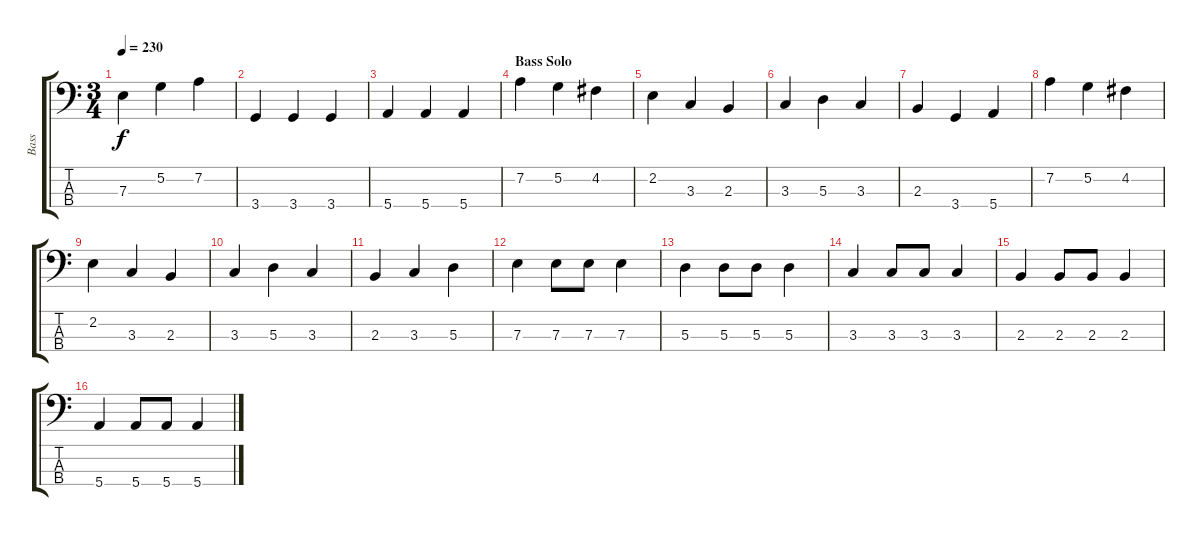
\track ("Bass" "Bass") {instrument acousticbass}
\staff {score tabs}
\tuning (G2 D2 A1 E1) {hide}
\ts (3 4)
\tempo 230
\clef f4
\ks c
7.3.4{dy f} 5.2.4 7.2.4 |
3.4.4 3.4.4 3.4.4 |
5.4.4 5.4.4 5.4.4 |
\section ("" "Bass Solo")
7.2.4 5.2.4 4.2.4 |
2.2.4 3.3.4 2.3.4 |
3.3.4 5.3.4 3.3.4 |
2.3.4 3.4.4 5.4.4 |
7.2.4 5.2.4 4.2.4 |
2.2.4 3.3.4 2.3.4 |
3.3.4 5.3.4 3.3.4 |
2.3.4 3.3.4 5.3.4 |
7.3.4 7.3.8 7.3.8 7.3.4 |
5.3.4 5.3.8 5.3.8 5.3.4 |
3.3.4 3.3.8 3.3.8 3.3.4 |
2.3.4 2.3.8 2.3.8 2.3.4 |
5.4.4 5.4.8 5.4.8 5.4.4
